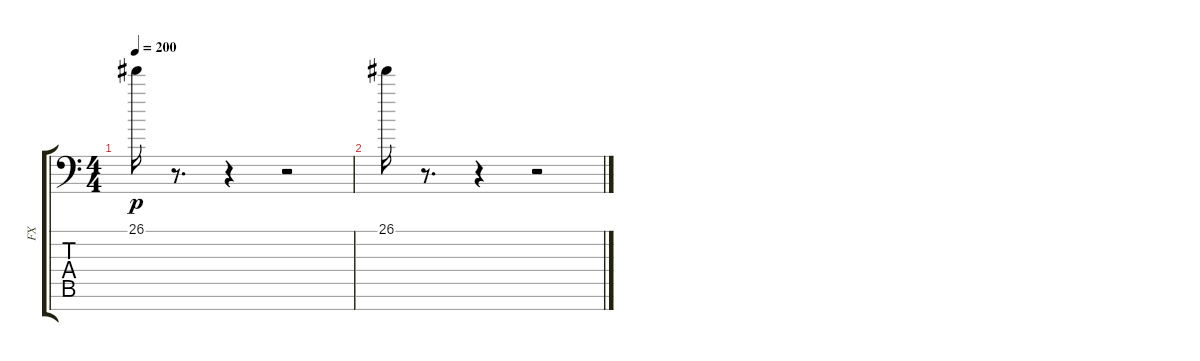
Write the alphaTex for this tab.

\track ("FX" "FX") {instrument fx3crystal}
\staff {score tabs}
\tuning (E4 B3 G3 D3 A2 E2 A1) {hide}
\ts (4 4)
\tempo 200
\clef f4
\ks c
26.1.16{dy p volume 11} r.8{d volume 0} r.4 r.2 |
26.1.16{volume 11} r.8{d volume 0} r.4 r.2
